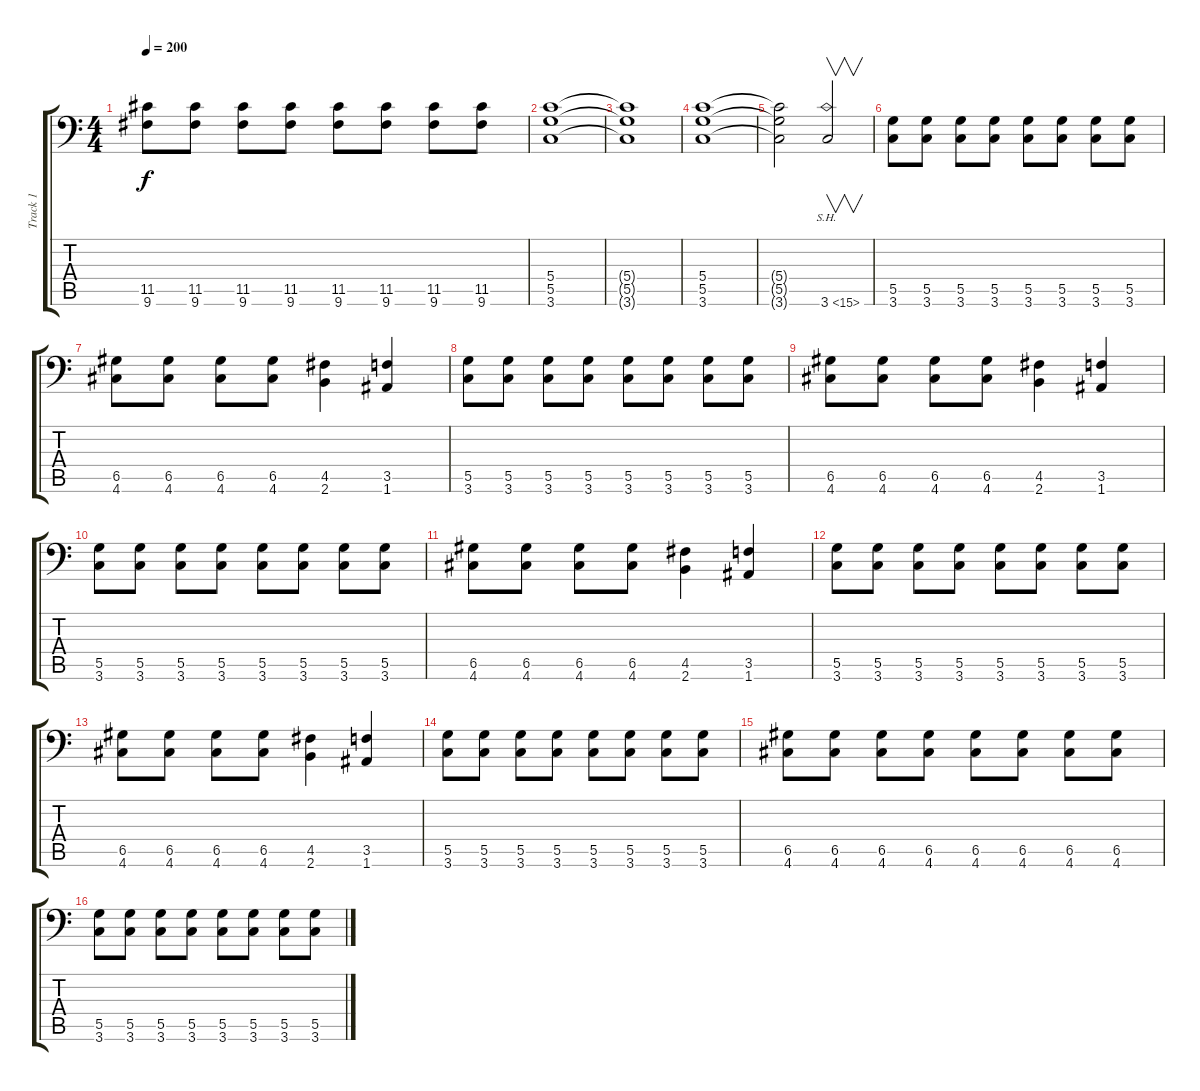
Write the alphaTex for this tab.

\track ("Track 1" "Track 1") {instrument distortionguitar}
\staff {score tabs}
\tuning (A3 E3 C3 G2 D2 A1) {hide}
\ts (4 4)
\tempo 200
\clef f4
\ks c
(11.5 9.6).8{dy f} (11.5 9.6).8 (11.5 9.6).8 (11.5 9.6).8 (11.5 9.6).8 (11.5 9.6).8 (11.5 9.6).8 (11.5 9.6).8 |
(5.4 5.5 3.6).1 |
(5.4{t} 5.5{t} 3.6{t}).1 |
(5.4 5.5 3.6).1 |
(5.4{t} 5.5{t} 3.6{t}).2 3.6{sh 12}.2{v} |
(5.5 3.6).8 (5.5 3.6).8 (5.5 3.6).8 (5.5 3.6).8 (5.5 3.6).8 (5.5 3.6).8 (5.5 3.6).8 (5.5 3.6).8 |
(6.5 4.6).8 (6.5 4.6).8 (6.5 4.6).8 (6.5 4.6).8 (4.5 2.6).4 (3.5 1.6).4 |
(5.5 3.6).8 (5.5 3.6).8 (5.5 3.6).8 (5.5 3.6).8 (5.5 3.6).8 (5.5 3.6).8 (5.5 3.6).8 (5.5 3.6).8 |
(6.5 4.6).8 (6.5 4.6).8 (6.5 4.6).8 (6.5 4.6).8 (4.5 2.6).4 (3.5 1.6).4 |
(5.5 3.6).8 (5.5 3.6).8 (5.5 3.6).8 (5.5 3.6).8 (5.5 3.6).8 (5.5 3.6).8 (5.5 3.6).8 (5.5 3.6).8 |
(6.5 4.6).8 (6.5 4.6).8 (6.5 4.6).8 (6.5 4.6).8 (4.5 2.6).4 (3.5 1.6).4 |
(5.5 3.6).8 (5.5 3.6).8 (5.5 3.6).8 (5.5 3.6).8 (5.5 3.6).8 (5.5 3.6).8 (5.5 3.6).8 (5.5 3.6).8 |
(6.5 4.6).8 (6.5 4.6).8 (6.5 4.6).8 (6.5 4.6).8 (4.5 2.6).4 (3.5 1.6).4 |
(5.5 3.6).8 (5.5 3.6).8 (5.5 3.6).8 (5.5 3.6).8 (5.5 3.6).8 (5.5 3.6).8 (5.5 3.6).8 (5.5 3.6).8 |
(6.5 4.6).8 (6.5 4.6).8 (6.5 4.6).8 (6.5 4.6).8 (6.5 4.6).8 (6.5 4.6).8 (6.5 4.6).8 (6.5 4.6).8 |
(5.5 3.6).8 (5.5 3.6).8 (5.5 3.6).8 (5.5 3.6).8 (5.5 3.6).8 (5.5 3.6).8 (5.5 3.6).8 (5.5 3.6).8
